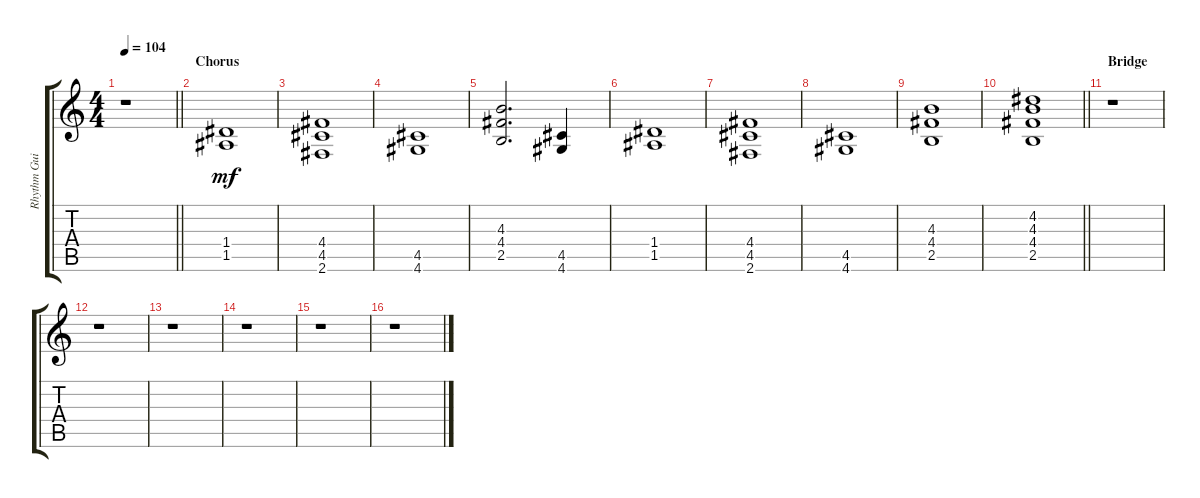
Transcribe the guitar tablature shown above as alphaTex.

\track ("Rhythm Guitar - Mike Shinoda" "Rhythm Gui") {instrument distortionguitar}
\staff {score tabs}
\tuning (E4 B3 G3 D3 A2 E2) {hide}
\ts (4 4)
\tempo 104
\clef g2
\barLineRight lightlight
\ks c
r.1{dy mf} |
\section ("" "Chorus")
(1.4 1.5).1 |
(4.4 4.5 2.6).1 |
(4.5 4.6).1 |
(4.3 4.4 2.5).2{d} (4.5 4.6).4 |
(1.4 1.5).1 |
(4.4 4.5 2.6).1 |
(4.5 4.6).1 |
(4.3 4.4 2.5).1 |
\barLineRight lightlight
(4.2 4.3 4.4 2.5).1 |
\section ("" "Bridge")
r.1 |
r.1 |
r.1 |
r.1 |
r.1 |
r.1
